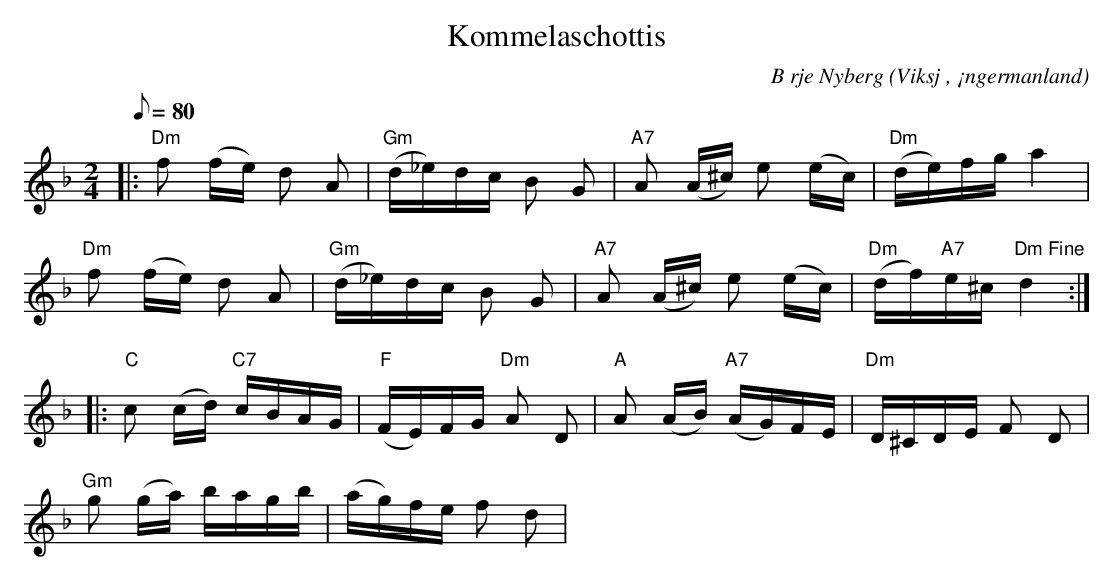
X:1
T:Kommelaschottis
C:B rje Nyberg
O:Viksj , ¡ngermanland
M:2/4
L:1/8
Q:80
K:Dm
|: "Dm"f (f/2e/2) d A | "Gm"(d/2_e/2)d/2c/2 B G | "A7"A (A/2^c/2) e (e/2c/2) |"Dm"(d/2e/2)f/2g/2 a2 |
"Dm"f (f/2e/2) d A | "Gm" (d/2_e/2)d/2c/2 B G | "A7"A (A/2^c/2) e (e/2c/2) | "Dm"(d/2f/2)"A7"e/2^c/2 "Dm Fine"d2::
"C"c (c/2d/2) "C7"c/2B/2A/2G/2 | "F"(F/2E/2)F/2G/2 "Dm"A D | "A"A (A/2B/2) "A7"(A/2G/2)F/2E/2 | "Dm"D/2^C/2D/2E/2 F D |
"Gm"g (g/2a/2) b/2a/2g/2b/2 | (a/2g/2)f/2e/2 f d |
